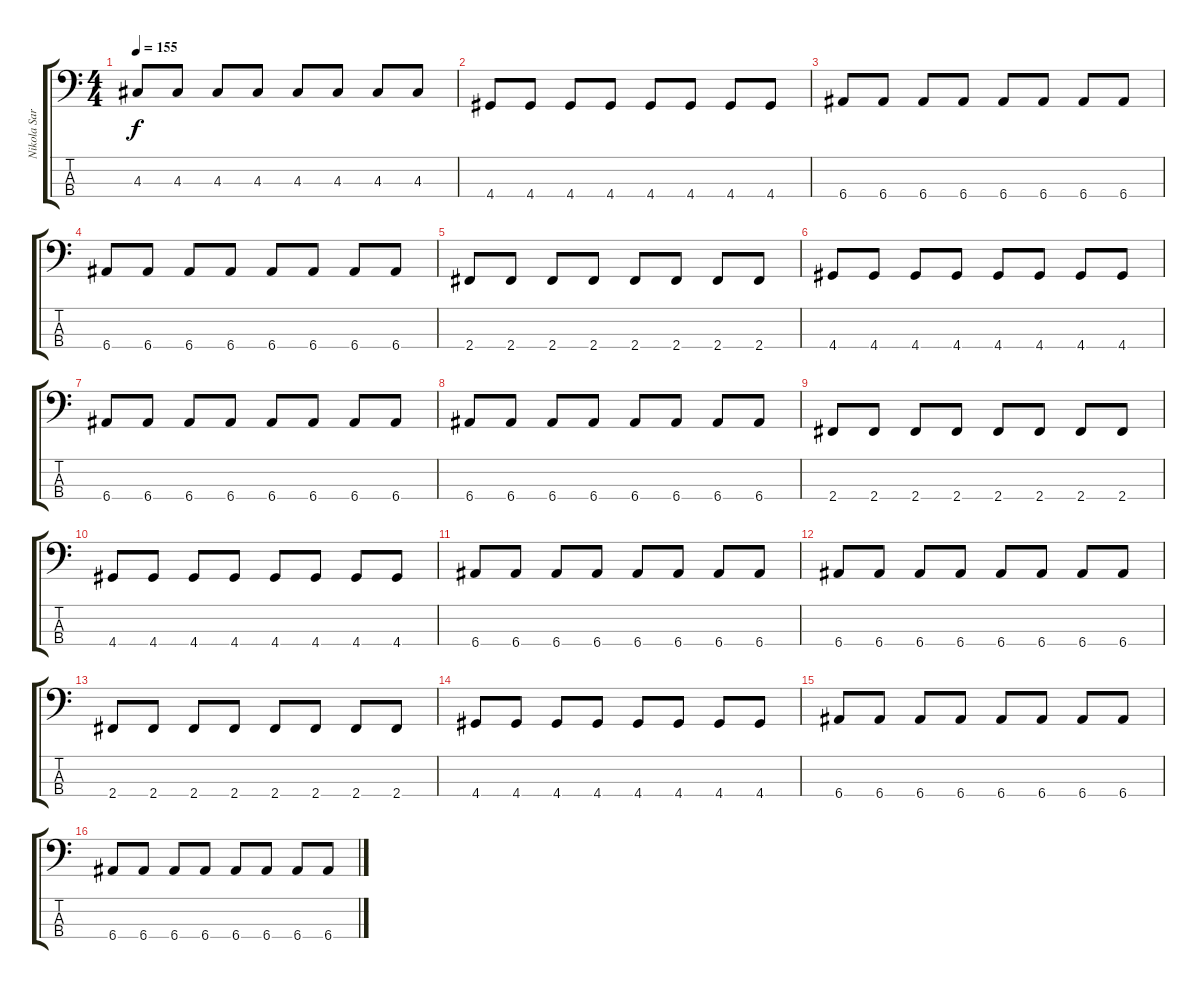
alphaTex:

\track ("Nikola Sarcevic Bass" "Nikola Sar") {instrument electricbasspick}
\staff {score tabs}
\tuning (G2 D2 A1 E1) {hide}
\ts (4 4)
\tempo 155
\clef f4
\ks c
4.3.8{dy f} 4.3.8 4.3.8 4.3.8 4.3.8 4.3.8 4.3.8 4.3.8 |
4.4.8 4.4.8 4.4.8 4.4.8 4.4.8 4.4.8 4.4.8 4.4.8 |
6.4.8 6.4.8 6.4.8 6.4.8 6.4.8 6.4.8 6.4.8 6.4.8 |
6.4.8 6.4.8 6.4.8 6.4.8 6.4.8 6.4.8 6.4.8 6.4.8 |
2.4.8 2.4.8 2.4.8 2.4.8 2.4.8 2.4.8 2.4.8 2.4.8 |
4.4.8 4.4.8 4.4.8 4.4.8 4.4.8 4.4.8 4.4.8 4.4.8 |
6.4.8 6.4.8 6.4.8 6.4.8 6.4.8 6.4.8 6.4.8 6.4.8 |
6.4.8 6.4.8 6.4.8 6.4.8 6.4.8 6.4.8 6.4.8 6.4.8 |
2.4.8 2.4.8 2.4.8 2.4.8 2.4.8 2.4.8 2.4.8 2.4.8 |
4.4.8 4.4.8 4.4.8 4.4.8 4.4.8 4.4.8 4.4.8 4.4.8 |
6.4.8 6.4.8 6.4.8 6.4.8 6.4.8 6.4.8 6.4.8 6.4.8 |
6.4.8 6.4.8 6.4.8 6.4.8 6.4.8 6.4.8 6.4.8 6.4.8 |
2.4.8 2.4.8 2.4.8 2.4.8 2.4.8 2.4.8 2.4.8 2.4.8 |
4.4.8 4.4.8 4.4.8 4.4.8 4.4.8 4.4.8 4.4.8 4.4.8 |
6.4.8 6.4.8 6.4.8 6.4.8 6.4.8 6.4.8 6.4.8 6.4.8 |
6.4.8 6.4.8 6.4.8 6.4.8 6.4.8 6.4.8 6.4.8 6.4.8
